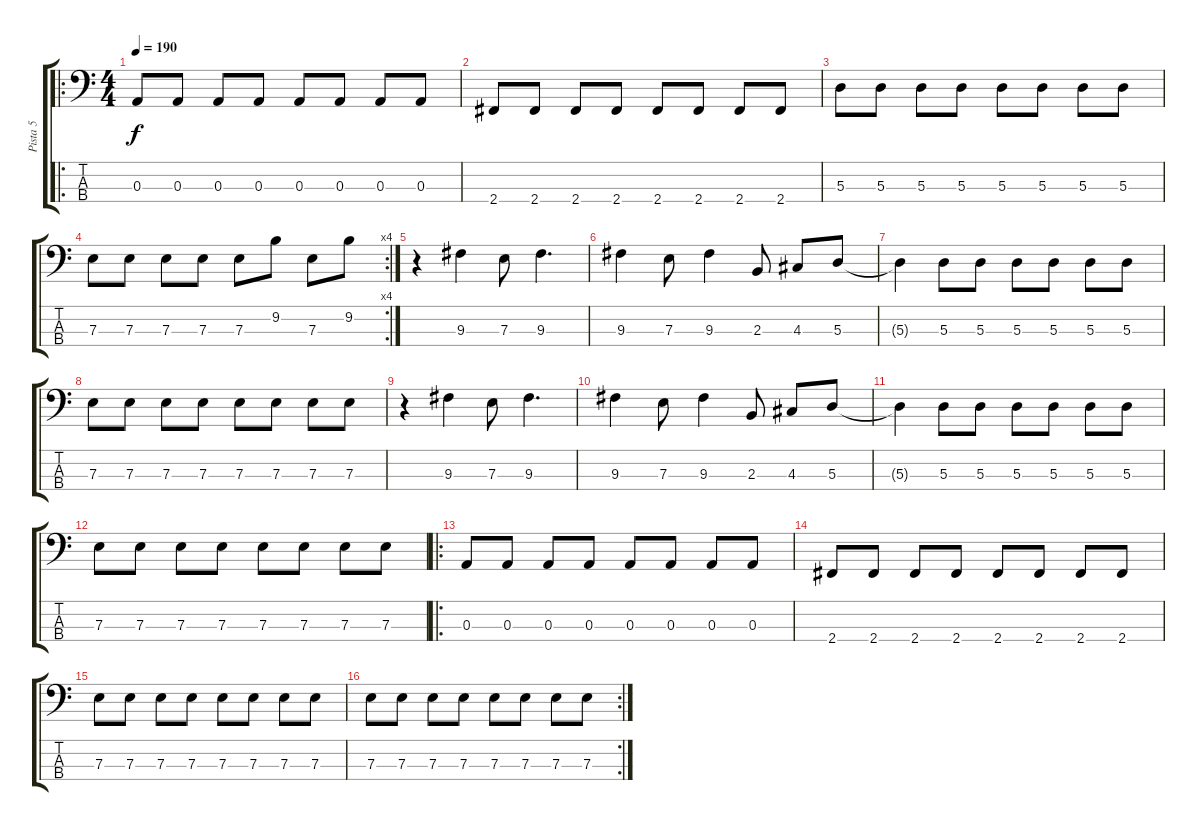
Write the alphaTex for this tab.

\track ("Pista 5" "Pista 5") {instrument electricbassfinger}
\staff {score tabs}
\tuning (G2 D2 A1 E1) {hide}
\ro
\ts (4 4)
\tempo 190
\clef f4
\ks c
0.3.8{dy f} 0.3.8 0.3.8 0.3.8 0.3.8 0.3.8 0.3.8 0.3.8 |
2.4.8 2.4.8 2.4.8 2.4.8 2.4.8 2.4.8 2.4.8 2.4.8 |
5.3.8 5.3.8 5.3.8 5.3.8 5.3.8 5.3.8 5.3.8 5.3.8 |
\rc 4
7.3.8 7.3.8 7.3.8 7.3.8 7.3.8 9.2.8 7.3.8 9.2.8 |
r.4 9.3.4 7.3.8 9.3.4{d} |
9.3.4 7.3.8 9.3.4 2.3.8 4.3.8 5.3.8 |
5.3{t}.4 5.3.8 5.3.8 5.3.8 5.3.8 5.3.8 5.3.8 |
7.3.8 7.3.8 7.3.8 7.3.8 7.3.8 7.3.8 7.3.8 7.3.8 |
r.4 9.3.4 7.3.8 9.3.4{d} |
9.3.4 7.3.8 9.3.4 2.3.8 4.3.8 5.3.8 |
5.3{t}.4 5.3.8 5.3.8 5.3.8 5.3.8 5.3.8 5.3.8 |
7.3.8 7.3.8 7.3.8 7.3.8 7.3.8 7.3.8 7.3.8 7.3.8 |
\ro
0.3.8 0.3.8 0.3.8 0.3.8 0.3.8 0.3.8 0.3.8 0.3.8 |
2.4.8 2.4.8 2.4.8 2.4.8 2.4.8 2.4.8 2.4.8 2.4.8 |
7.3.8 7.3.8 7.3.8 7.3.8 7.3.8 7.3.8 7.3.8 7.3.8 |
\rc 2
7.3.8 7.3.8 7.3.8 7.3.8 7.3.8 7.3.8 7.3.8 7.3.8
